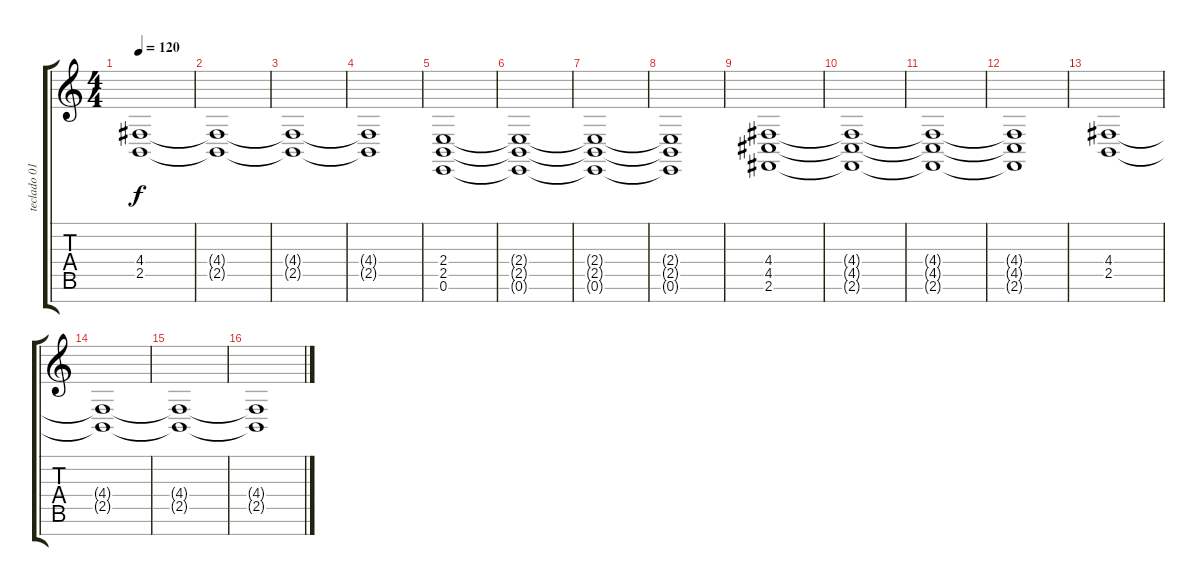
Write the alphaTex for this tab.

\track ("teclado 01" "teclado 01") {instrument stringensemble1}
\staff {score tabs}
\tuning (E4 B3 G3 D3 A2 E2 B1) {hide}
\ts (4 4)
\tempo 120
\clef g2
\ks c
(4.4 2.5).1{dy f} |
(4.4{t} 2.5{t}).1 |
(4.4{t} 2.5{t}).1 |
(4.4{t} 2.5{t}).1 |
(2.4 2.5 0.6).1 |
(2.4{t} 2.5{t} 0.6{t}).1 |
(2.4{t} 2.5{t} 0.6{t}).1 |
(2.4{t} 2.5{t} 0.6{t}).1 |
(4.4 4.5 2.6).1 |
(4.4{t} 4.5{t} 2.6{t}).1 |
(4.4{t} 4.5{t} 2.6{t}).1 |
(4.4{t} 4.5{t} 2.6{t}).1 |
(4.4 2.5).1 |
(4.4{t} 2.5{t}).1 |
(4.4{t} 2.5{t}).1 |
(4.4{t} 2.5{t}).1
